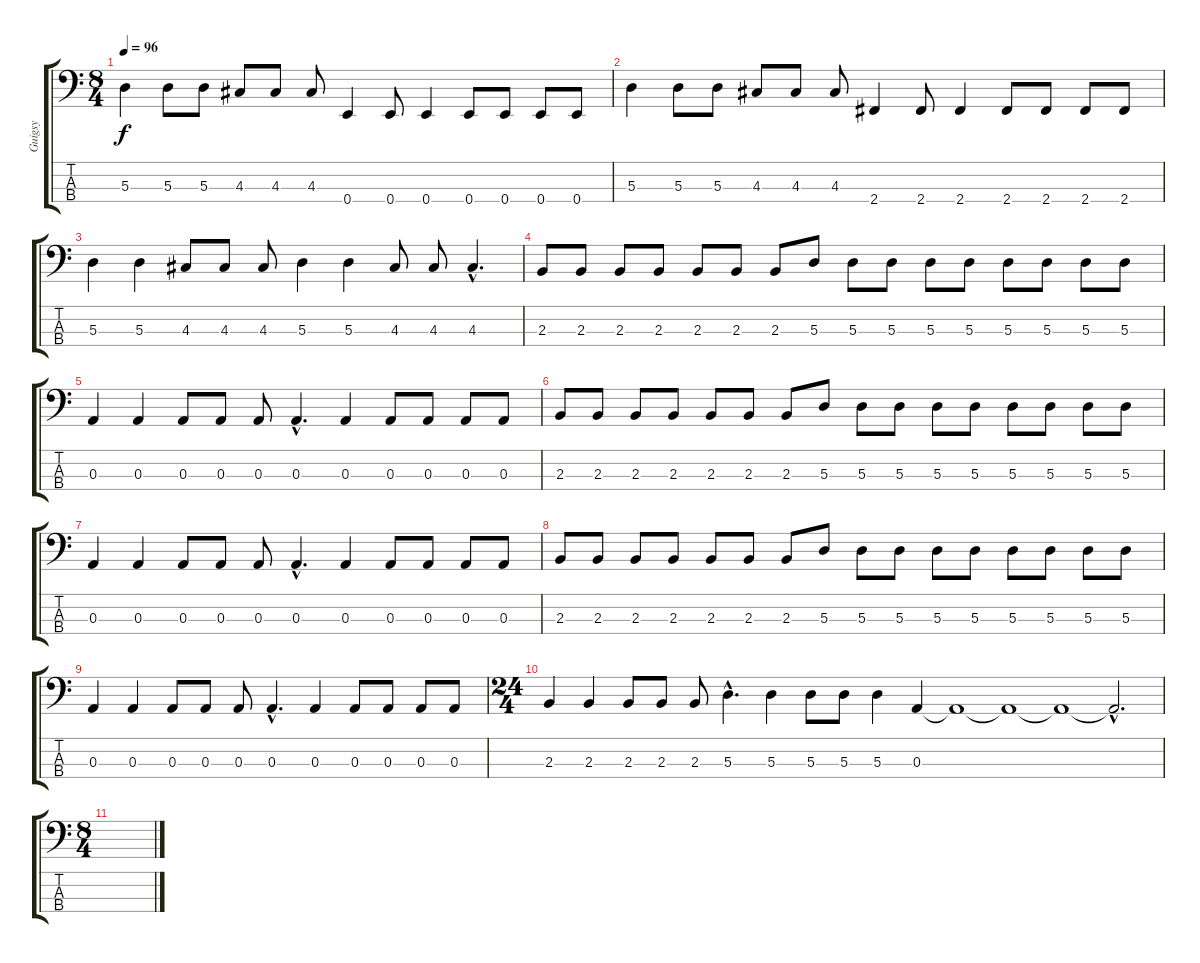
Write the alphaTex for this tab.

\track ("Guigsy" "Guigsy") {instrument electricbassfinger}
\staff {score tabs}
\tuning (G2 D2 A1 E1) {hide}
\ts (8 4)
\tempo 96
\clef f4
\ks c
5.3.4{dy f} 5.3.8 5.3.8 4.3.8 4.3.8 4.3.8 0.4.4 0.4.8 0.4.4 0.4.8 0.4.8 0.4.8 0.4.8 |
5.3.4 5.3.8 5.3.8 4.3.8 4.3.8 4.3.8 2.4.4 2.4.8 2.4.4 2.4.8 2.4.8 2.4.8 2.4.8 |
5.3.4 5.3.4 4.3.8 4.3.8 4.3.8 5.3.4 5.3.4 4.3.8 4.3.8 4.3{hac}.4{d} |
2.3.8 2.3.8 2.3.8 2.3.8 2.3.8 2.3.8 2.3.8 5.3.8 5.3.8 5.3.8 5.3.8 5.3.8 5.3.8 5.3.8 5.3.8 5.3.8 |
0.3.4 0.3.4 0.3.8 0.3.8 0.3.8 0.3{hac}.4{d} 0.3.4 0.3.8 0.3.8 0.3.8 0.3.8 |
2.3.8 2.3.8 2.3.8 2.3.8 2.3.8 2.3.8 2.3.8 5.3.8 5.3.8 5.3.8 5.3.8 5.3.8 5.3.8 5.3.8 5.3.8 5.3.8 |
0.3.4 0.3.4 0.3.8 0.3.8 0.3.8 0.3{hac}.4{d} 0.3.4 0.3.8 0.3.8 0.3.8 0.3.8 |
2.3.8 2.3.8 2.3.8 2.3.8 2.3.8 2.3.8 2.3.8 5.3.8 5.3.8 5.3.8 5.3.8 5.3.8 5.3.8 5.3.8 5.3.8 5.3.8 |
0.3.4 0.3.4 0.3.8 0.3.8 0.3.8 0.3{hac}.4{d} 0.3.4 0.3.8 0.3.8 0.3.8 0.3.8 |
\ts (24 4)
2.3.4 2.3.4 2.3.8 2.3.8 2.3.8 5.3{hac}.4{d} 5.3.4 5.3.8 5.3.8 5.3.4 0.3.4 0.3{t}.1 0.3{t}.1 0.3{t}.1 0.3{hac t}.2{d} |
\ts (8 4)
